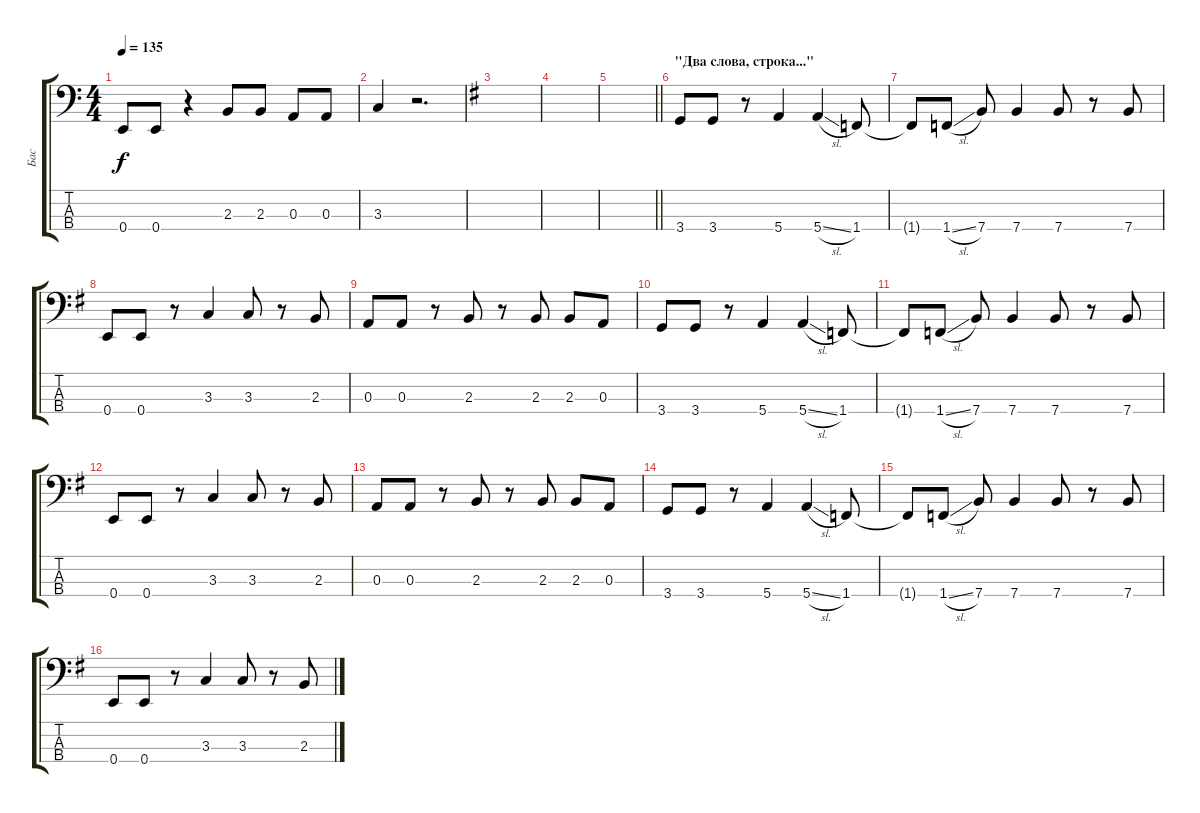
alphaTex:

\track ("Бас" "Бас") {instrument electricbassfinger}
\staff {score tabs}
\tuning (G2 D2 A1 E1) {hide}
\ts (4 4)
\tempo 135
\clef f4
\ks c
0.4.8{dy f} 0.4.8 r.4 2.3.8 2.3.8 0.3.8 0.3.8 |
3.3.4 r.2{d} |
\ks eminor
|
|
\barLineRight lightlight
|
\section ("" "\"Два слова, строка...\"")
3.4.8 3.4.8 r.8 5.4.4 5.4{sl}.4 1.4.8 |
1.4{t}.8 1.4{sl}.8 7.4.8 7.4.4 7.4.8 r.8 7.4.8 |
0.4.8 0.4.8 r.8 3.3.4 3.3.8 r.8 2.3.8 |
0.3.8 0.3.8 r.8 2.3.8 r.8 2.3.8 2.3.8 0.3.8 |
3.4.8 3.4.8 r.8 5.4.4 5.4{sl}.4 1.4.8 |
1.4{t}.8 1.4{sl}.8 7.4.8 7.4.4 7.4.8 r.8 7.4.8 |
0.4.8 0.4.8 r.8 3.3.4 3.3.8 r.8 2.3.8 |
0.3.8 0.3.8 r.8 2.3.8 r.8 2.3.8 2.3.8 0.3.8 |
3.4.8 3.4.8 r.8 5.4.4 5.4{sl}.4 1.4.8 |
1.4{t}.8 1.4{sl}.8 7.4.8 7.4.4 7.4.8 r.8 7.4.8 |
0.4.8 0.4.8 r.8 3.3.4 3.3.8 r.8 2.3.8
